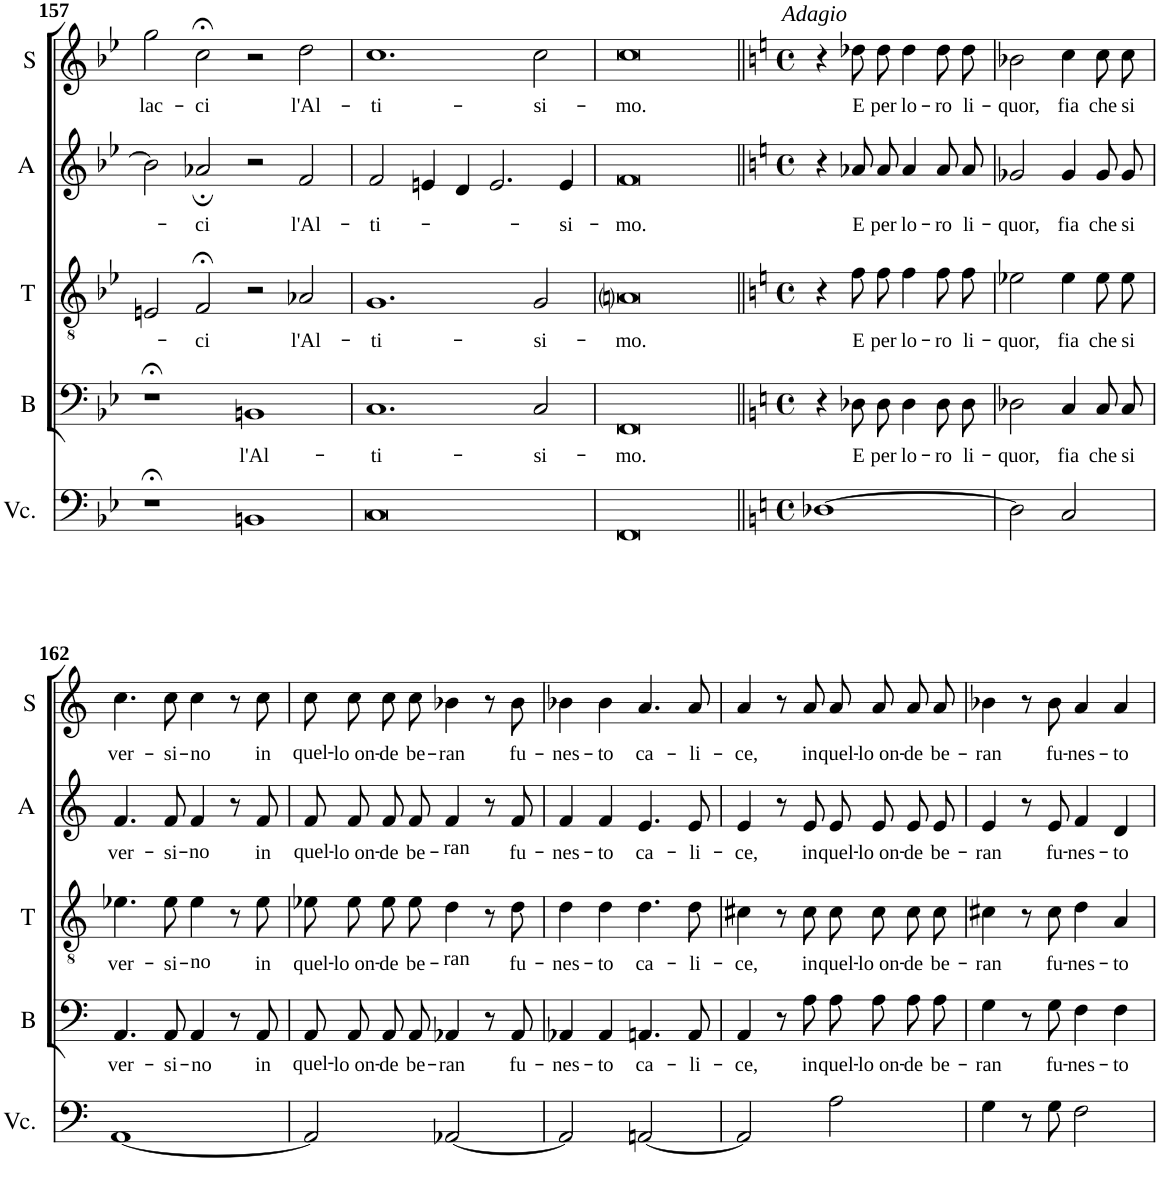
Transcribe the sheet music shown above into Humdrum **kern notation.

**kern	**kern	**text	**kern	**text	**kern	**text	**kern	**text
*part5	*part4	*part4	*part3	*part3	*part2	*part2	*part1	*part1
*staff5	*staff4	*staff4	*staff3	*staff3	*staff2	*staff2	*staff1	*staff1
*I"B.C.	*I"Basso	*	*I"Tenore	*	*I"Alto	*	*I"Canto	*
*	*I'B	*	*I'T	*	*I'A	*	*	*
!!LO:PB:g=z
*clefF4	*clefF4	*	*clefGv2	*	*clefG2	*	*clefG2	*
*k[b-e-]	*k[b-e-]	*	*k[b-e-]	*	*k[b-e-]	*	*k[b-e-]	*
*B-:	*B-:	*	*B-:	*	*B-:	*	*B-:	*
*M4/2	*M4/2	*	*M4/2	*	*M4/2	*	*M4/2	*
=157	=157	=157	=157	=157	=157	=157	=157	=157
!	!	!	!	!	!	!	!	!LO:LY:b
1r;<	1r;<	.	2En/	.	2b-\]	.	2gg\	lac-
!	!	!	!	!LO:LY:b	!	!LO:LY:b	!	!LO:LY:b
.	.	.	2F;</	-ci	2a-X;/	-ci	2cc;<\	-ci
!	!	!LO:LY:b	!	!	!	!	!	!
1BBn	1BBn	l'Al-	2r	.	2r	.	2r	.
!	!	!	!	!LO:LY:b	!	!LO:LY:b	!	!LO:LY:b
.	.	.	2A-X/	l'Al-	2f/	l'Al-	2dd\	l'Al-
=158	=158	=158	=158	=158	=158	=158	=158	=158
!	!	!LO:LY:b	!	!LO:LY:b	!	!LO:LY:b	!	!LO:LY:b
0C	1.C	-ti-	1.G	-ti-	2f/	-ti-	1.cc	-ti-
.	.	.	.	.	4en/	.	.	.
.	.	.	.	.	4d/	.	.	.
.	.	.	.	.	2.e/	.	.	.
!	!	!LO:LY:b	!	!LO:LY:b	!	!	!	!LO:LY:b
.	2C/	-si-	2G/	-si-	.	.	2cc\	-si-
!	!	!	!	!	!	!LO:LY:b	!	!
.	.	.	.	.	4e/	-si-	.	.
=159	=159	=159	=159	=159	=159	=159	=159	=159
!	!	!LO:LY:b	!	!LO:LY:b	!	!LO:LY:b	!	!LO:LY:b
0FF	0FF	-mo.	0Ani	-mo.	0f	-mo.	0cc	-mo.
=160||	=160||	=160||	=160||	=160||	=160||	=160||	=160||	=160||
*k[]	*k[]	*	*k[]	*	*k[]	*	*k[]	*
*C:	*C:	*	*C:	*	*C:	*	*C:	*
*M4/4	*M4/4	*	*M4/4	*	*M4/4	*	*M4/4	*
*met(c)	*met(c)	*	*met(c)	*	*met(c)	*	*met(c)	*
!	!	!	!	!	!	!	!LO:TX:a:i:t=Adagio	!
[1D-X	4r	.	4r	.	4r	.	4r	.
!	!	!LO:LY:b	!	!LO:LY:b	!	!LO:LY:b	!	!LO:LY:b
.	8D-X\L	E	8f\L	E	8a-X/L	E	8dd-X\L	E
!	!	!LO:LY:b	!	!LO:LY:b	!	!LO:LY:b	!	!LO:LY:b
.	8D-\J	per	8f\J	per	8a-/J	per	8dd-\J	per
!	!	!LO:LY:b	!	!LO:LY:b	!	!LO:LY:b	!	!LO:LY:b
.	4D-\	lo-	4f\	lo-	4a-/	lo-	4dd-\	lo-
!	!	!LO:LY:b	!	!LO:LY:b	!	!LO:LY:b	!	!LO:LY:b
.	8D-\L	-ro	8f\L	-ro	8a-/L	-ro	8dd-\L	-ro
!	!	!LO:LY:b	!	!LO:LY:b	!	!LO:LY:b	!	!LO:LY:b
.	8D-\J	li-	8f\J	li-	8a-/J	li-	8dd-\J	li-
=161	=161	=161	=161	=161	=161	=161	=161	=161
!	!	!LO:LY:b	!	!LO:LY:b	!	!LO:LY:b	!	!LO:LY:b
2D-\]	2D-X\	-quor,	2e-X\	-quor,	2g-X/	-quor,	2b-X\	-quor,
!	!	!LO:LY:b	!	!LO:LY:b	!	!LO:LY:b	!	!LO:LY:b
2C/	4C/	fia	4e-\	fia	4g-/	fia	4cc\	fia
!	!	!LO:LY:b	!	!LO:LY:b	!	!LO:LY:b	!	!LO:LY:b
.	8C/L	che	8e-\L	che	8g-/L	che	8cc\L	che
!	!	!LO:LY:b	!	!LO:LY:b	!	!LO:LY:b	!	!LO:LY:b
.	8C/J	si	8e-\J	si	8g-/J	si	8cc\J	si
!!LO:LB:g=z
=162	=162	=162	=162	=162	=162	=162	=162	=162
!	!	!LO:LY:b	!	!LO:LY:b	!	!LO:LY:b	!	!LO:LY:b
[1AA	4.AA/	ver-	4.e-X\	ver-	4.f/	ver-	4.cc\	ver-
!	!	!LO:LY:b	!	!LO:LY:b	!	!LO:LY:b	!	!LO:LY:b
.	8AA/	-si-	8e-\	-si-	8f/	-si-	8cc\	-si-
!	!	!LO:LY:b	!	!LO:LY:b	!	!LO:LY:b	!	!LO:LY:b
.	4AA/	-no	4e-\	-no	4f/	-no	4cc\	-no
.	8r	.	8r	.	8r	.	8r	.
!	!	!LO:LY:b	!	!LO:LY:b	!	!LO:LY:b	!	!LO:LY:b
.	8AA/	in	8e-\	in	8f/	in	8cc\	in
=163	=163	=163	=163	=163	=163	=163	=163	=163
!	!	!LO:LY:b	!	!LO:LY:b	!	!LO:LY:b	!	!LO:LY:b
2AA/]	8AA/L	quel-	8e-X\L	quel-	8f/L	quel-	8cc\L	quel-
!	!	!LO:LY:b	!	!LO:LY:b	!	!LO:LY:b	!	!LO:LY:b
.	8AA/J	lo on-	8e-\J	lo on-	8f/J	lo on-	8cc\J	lo on-
!	!	!LO:LY:b	!	!LO:LY:b	!	!LO:LY:b	!	!LO:LY:b
.	8AA/L	-de	8e-\L	-de	8f/L	-de	8cc\L	-de
!	!	!LO:LY:b	!	!LO:LY:b	!	!LO:LY:b	!	!LO:LY:b
.	8AA/J	be-	8e-\J	be-	8f/J	be-	8cc\J	be-
!	!	!LO:LY:b	!	!LO:LY:b	!	!LO:LY:b	!	!LO:LY:b
[2AA-X/	4AA-X/	-ran	4d\	-ran	4f/	-ran	4b-X\	-ran
.	8r	.	8r	.	8r	.	8r	.
!	!	!LO:LY:b	!	!LO:LY:b	!	!LO:LY:b	!	!LO:LY:b
.	8AA-/	fu-	8d\	fu-	8f/	fu-	8b-\	fu-
=164	=164	=164	=164	=164	=164	=164	=164	=164
!	!	!LO:LY:b	!	!LO:LY:b	!	!LO:LY:b	!	!LO:LY:b
2AA-/]	4AA-X/	-nes-	4d\	-nes-	4f/	-nes-	4b-X\	-nes-
!	!	!LO:LY:b	!	!LO:LY:b	!	!LO:LY:b	!	!LO:LY:b
.	4AA-/	-to	4d\	-to	4f/	-to	4b-\	-to
!	!	!LO:LY:b	!	!LO:LY:b	!	!LO:LY:b	!	!LO:LY:b
[2AAn/	4.AAn/	ca-	4.d\	ca-	4.e/	ca-	4.a/	ca-
!	!	!LO:LY:b	!	!LO:LY:b	!	!LO:LY:b	!	!LO:LY:b
.	8AA/	-li-	8d\	-li-	8e/	-li-	8a/	-li-
=165	=165	=165	=165	=165	=165	=165	=165	=165
!	!	!LO:LY:b	!	!LO:LY:b	!	!LO:LY:b	!	!LO:LY:b
2AA/]	4AA/	-ce,	4c#X\	-ce,	4e/	-ce,	4a/	-ce,
.	8r	.	8r	.	8r	.	8r	.
!	!	!LO:LY:b	!	!LO:LY:b	!	!LO:LY:b	!	!LO:LY:b
.	8A\	in	8c#\	in	8e/	in	8a/	in
!	!	!LO:LY:b	!	!LO:LY:b	!	!LO:LY:b	!	!LO:LY:b
2A\	8A\L	quel-	8c#\L	quel-	8e/L	quel-	8a/L	quel-
!	!	!LO:LY:b	!	!LO:LY:b	!	!LO:LY:b	!	!LO:LY:b
.	8A\J	lo on-	8c#\J	lo on-	8e/J	lo on-	8a/J	lo on-
!	!	!LO:LY:b	!	!LO:LY:b	!	!LO:LY:b	!	!LO:LY:b
.	8A\L	-de	8c#\L	-de	8e/L	-de	8a/L	-de
!	!	!LO:LY:b	!	!LO:LY:b	!	!LO:LY:b	!	!LO:LY:b
.	8A\J	be-	8c#\J	be-	8e/J	be-	8a/J	be-
=166	=166	=166	=166	=166	=166	=166	=166	=166
!	!	!LO:LY:b	!	!LO:LY:b	!	!LO:LY:b	!	!LO:LY:b
4G\	4G\	-ran	4c#X\	-ran	4e/	-ran	4b-X\	-ran
8r	8r	.	8r	.	8r	.	8r	.
!	!	!LO:LY:b	!	!LO:LY:b	!	!LO:LY:b	!	!LO:LY:b
8G\	8G\	fu-	8c#\	fu-	8e/	fu-	8b-\	fu-
!	!	!LO:LY:b	!	!LO:LY:b	!	!LO:LY:b	!	!LO:LY:b
2F\	4F\	-nes-	4d\	-nes-	4f/	-nes-	4a/	-nes-
!	!	!LO:LY:b	!	!LO:LY:b	!	!LO:LY:b	!	!LO:LY:b
.	4F\	-to	4A/	-to	4d/	-to	4a/	-to
=	=	=	=	=	=	=	=	=
*-	*-	*-	*-	*-	*-	*-	*-	*-
